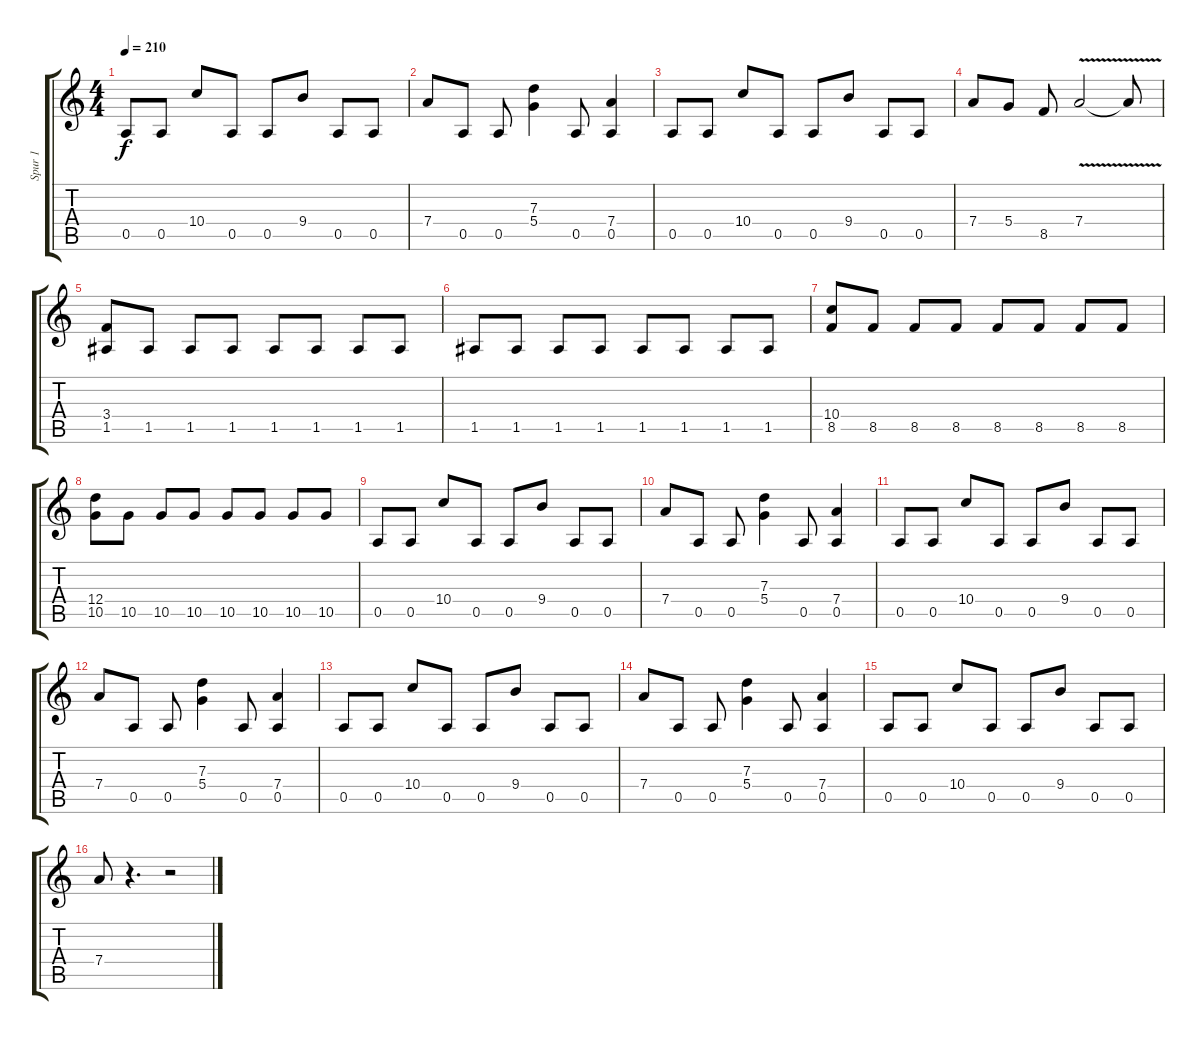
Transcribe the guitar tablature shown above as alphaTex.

\track ("Spur 1" "Spur 1") {instrument distortionguitar}
\staff {score tabs}
\tuning (E4 B3 G3 D3 A2 E2) {hide}
\ts (4 4)
\tempo 210
\clef g2
\ks c
0.5.8{dy f} 0.5.8 10.4.8 0.5.8 0.5.8 9.4.8 0.5.8 0.5.8 |
7.4.8 0.5.8 0.5.8 (7.3 5.4).4 0.5.8 (7.4 0.5).4 |
0.5.8 0.5.8 10.4.8 0.5.8 0.5.8 9.4.8 0.5.8 0.5.8 |
7.4.8 5.4.8 8.5.8 7.4{v}.2 7.4{t}.8 |
(3.4 1.5).8 1.5.8 1.5.8 1.5.8 1.5.8 1.5.8 1.5.8 1.5.8 |
1.5.8 1.5.8 1.5.8 1.5.8 1.5.8 1.5.8 1.5.8 1.5.8 |
(10.4 8.5).8 8.5.8 8.5.8 8.5.8 8.5.8 8.5.8 8.5.8 8.5.8 |
(12.4 10.5).8 10.5.8 10.5.8 10.5.8 10.5.8 10.5.8 10.5.8 10.5.8 |
0.5.8 0.5.8 10.4.8 0.5.8 0.5.8 9.4.8 0.5.8 0.5.8 |
7.4.8 0.5.8 0.5.8 (7.3 5.4).4 0.5.8 (7.4 0.5).4 |
0.5.8 0.5.8 10.4.8 0.5.8 0.5.8 9.4.8 0.5.8 0.5.8 |
7.4.8 0.5.8 0.5.8 (7.3 5.4).4 0.5.8 (7.4 0.5).4 |
0.5.8 0.5.8 10.4.8 0.5.8 0.5.8 9.4.8 0.5.8 0.5.8 |
7.4.8 0.5.8 0.5.8 (7.3 5.4).4 0.5.8 (7.4 0.5).4 |
0.5.8 0.5.8 10.4.8 0.5.8 0.5.8 9.4.8 0.5.8 0.5.8 |
7.4.8 r.4{d} r.2
